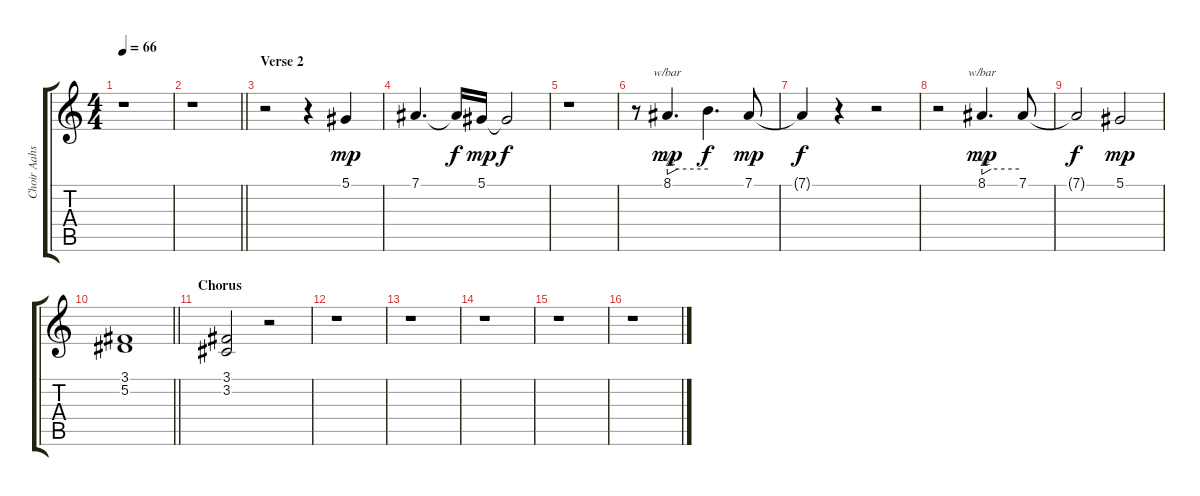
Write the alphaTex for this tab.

\track ("Choir Aahs (Everyone)" "Choir Aahs") {instrument choiraahs}
\staff {score tabs}
\tuning (Eb4 Bb3 Gb3 Db3 Ab2 Eb2) {hide}
\ts (4 4)
\tempo 66
\clef g2
\ks c
r.1{dy f} |
\barLineRight lightlight
r.1 |
\section ("" "Verse 2")
r.2 r.4 5.1.4{dy mp} |
7.1.4{d} 7.1{t}.16{dy f} 5.1.16{dy mp} 5.1{t}.2{dy f} |
r.1 |
r.8 8.1.4{d tbe (custom default 0 -2 15 0 60 0) dy mp} 8.1{t}.4{d dy f} 7.1.8{dy mp} |
7.1{t}.4{dy f} r.4 r.2 |
r.2 8.1.4{d tbe (custom default 0 -2 15 0 60 0) dy mp} 7.1.8 |
7.1{t}.2{dy f} 5.1.2{dy mp} |
\barLineRight lightlight
(3.1 5.2).1 |
\section ("" "Chorus")
(3.1 3.2).2 r.2 |
r.1 |
r.1 |
r.1 |
r.1 |
r.1
